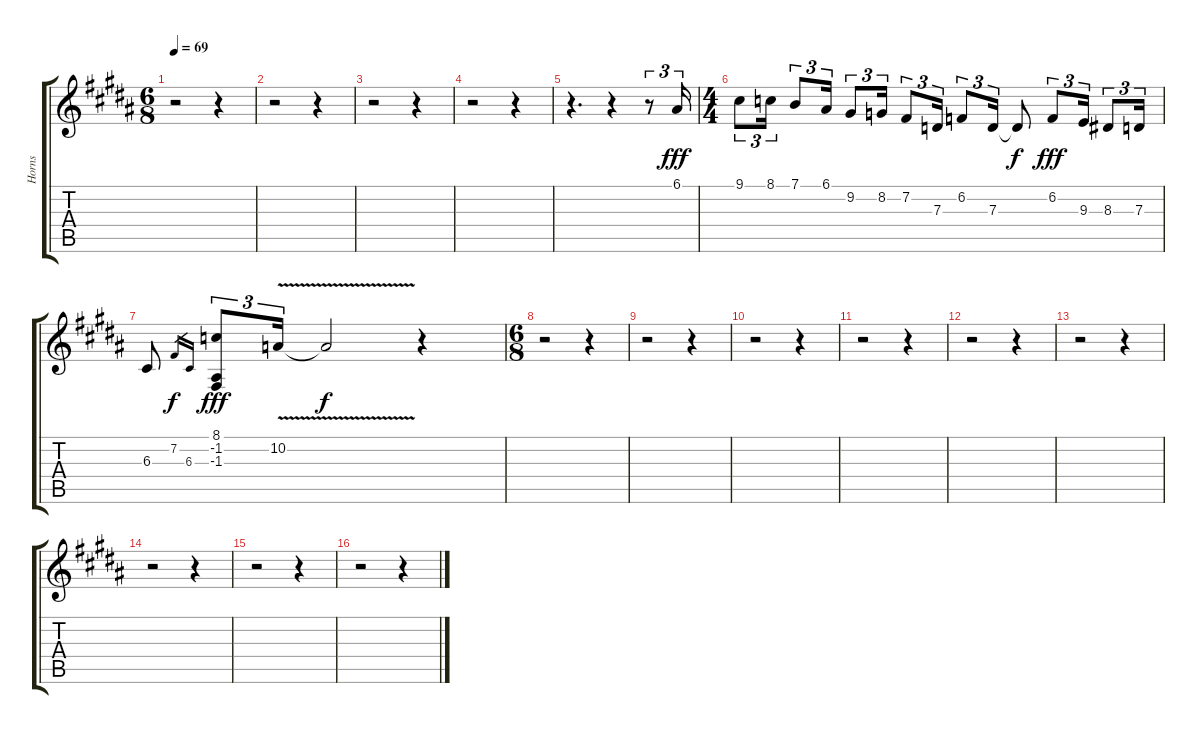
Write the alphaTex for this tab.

\track ("Horns" "Horns") {instrument brasssection}
\staff {score tabs}
\tuning (E4 B3 G3 D3 A2 E2) {hide}
\ts (6 8)
\tempo 69
\clef g2
\ks b
r.2{dy fff instrument brasssection} r.4 |
r.2 r.4 |
r.2 r.4 |
r.2 r.4 |
r.4{d} r.4 r.8{tu (3 2)} 6.1.16{tu (3 2)} |
\ts (4 4)
9.1.8{tu (3 2)} 8.1.16{tu (3 2)} 7.1.8{tu (3 2)} 6.1.16{tu (3 2)} 9.2.8{tu (3 2)} 8.2.16{tu (3 2)} 7.2.8{tu (3 2)} 7.3.16{tu (3 2)} 6.2.8{tu (3 2)} 7.3.16{tu (3 2)} 7.3{t}.8{dy f} 6.2.8{tu (3 2) dy fff} 9.3.16{tu (3 2)} 8.3.8{tu (3 2)} 7.3.16{tu (3 2)} |
6.3.8 7.2.16{gr dy f} 6.3.16{gr} (8.1 -1.2 -1.3).8{tu (3 2) dy fff} 10.2{v}.16{tu (3 2)} 10.2{t}.2{dy f} r.4 |
\ts (6 8)
r.2 r.4 |
r.2 r.4 |
r.2 r.4 |
r.2 r.4 |
r.2 r.4 |
r.2 r.4 |
r.2 r.4 |
r.2 r.4 |
r.2 r.4
